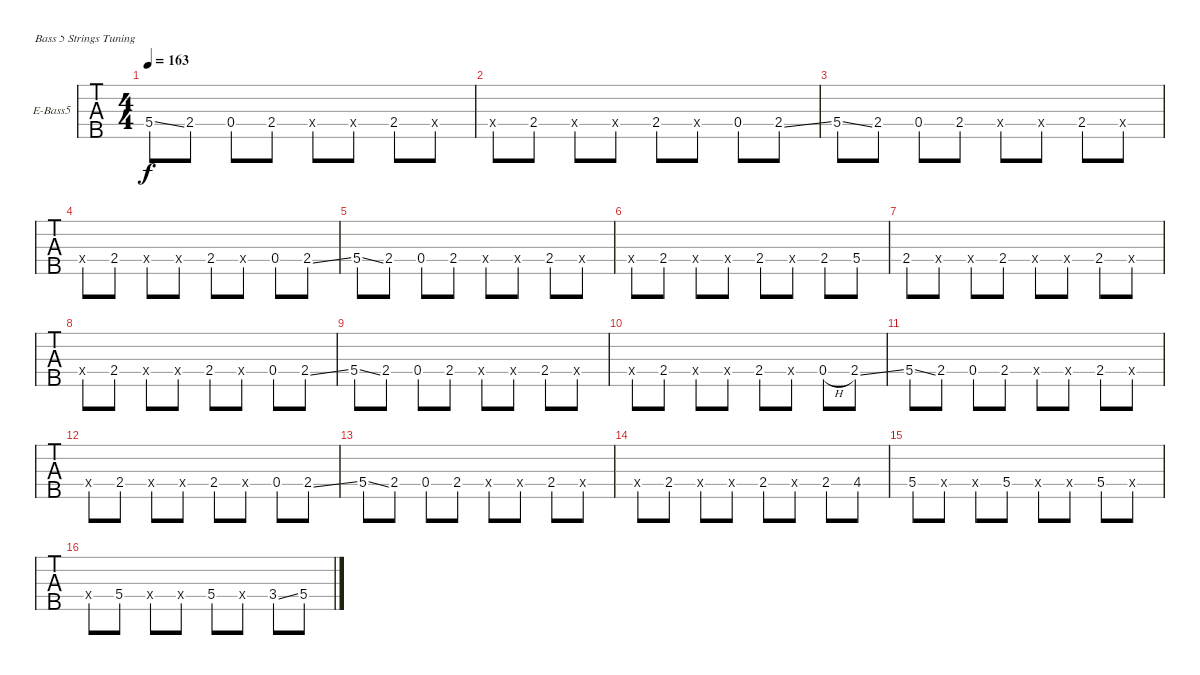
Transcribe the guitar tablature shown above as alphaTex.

\bracketExtendMode groupsimilarinstruments
\firstSystemTrackNameOrientation horizontal
\otherSystemsTrackNameOrientation horizontal
\track ("Bass" "E-Bass5") {instrument slapbass2}
\staff {tabs}
\tuning (G2 D2 A1 E1 B0)
\ts (4 4)
\tempo 163
\clef f4
\ks c
5.4{ss}.8{dy f} 2.4.8 0.4.8 2.4.8 2.4{x}.8 2.4{x}.8 2.4.8 2.4{x}.8 |
2.4{x}.8 2.4.8 2.4{x}.8 2.4{x}.8 2.4.8 2.4{x}.8 0.4.8 2.4{ss}.8 |
5.4{ss}.8 2.4.8 0.4.8 2.4.8 2.4{x}.8 2.4{x}.8 2.4.8 2.4{x}.8 |
2.4{x}.8 2.4.8 2.4{x}.8 2.4{x}.8 2.4.8 2.4{x}.8 0.4.8 2.4{ss}.8 |
5.4{ss}.8 2.4.8 0.4.8 2.4.8 2.4{x}.8 2.4{x}.8 2.4.8 2.4{x}.8 |
2.4{x}.8 2.4.8 2.4{x}.8 2.4{x}.8 2.4.8 2.4{x}.8 2.4.8 5.4.8 |
2.4.8 2.4{x}.8 2.4{x}.8 2.4.8 2.4{x}.8 2.4{x}.8 2.4.8 2.4{x}.8 |
2.4{x}.8 2.4.8 2.4{x}.8 2.4{x}.8 2.4.8 2.4{x}.8 0.4.8 2.4{ss}.8 |
5.4{ss}.8 2.4.8 0.4.8 2.4.8 2.4{x}.8 2.4{x}.8 2.4.8 2.4{x}.8 |
2.4{x}.8 2.4.8 2.4{x}.8 2.4{x}.8 2.4.8 2.4{x}.8 0.4{h}.8 2.4{ss}.8 |
5.4{ss}.8 2.4.8 0.4.8 2.4.8 2.4{x}.8 2.4{x}.8 2.4.8 2.4{x}.8 |
2.4{x}.8 2.4.8 2.4{x}.8 2.4{x}.8 2.4.8 2.4{x}.8 0.4.8 2.4{ss}.8 |
5.4{ss}.8 2.4.8 0.4.8 2.4.8 2.4{x}.8 2.4{x}.8 2.4.8 2.4{x}.8 |
2.4{x}.8 2.4.8 2.4{x}.8 2.4{x}.8 2.4.8 2.4{x}.8 2.4.8 4.4.8 |
5.4.8 5.4{x}.8 5.4{x}.8 5.4.8 5.4{x}.8 5.4{x}.8 5.4.8 5.4{x}.8 |
5.4{x}.8 5.4.8 5.4{x}.8 5.4{x}.8 5.4.8 5.4{x}.8 3.4{ss}.8 5.4.8
